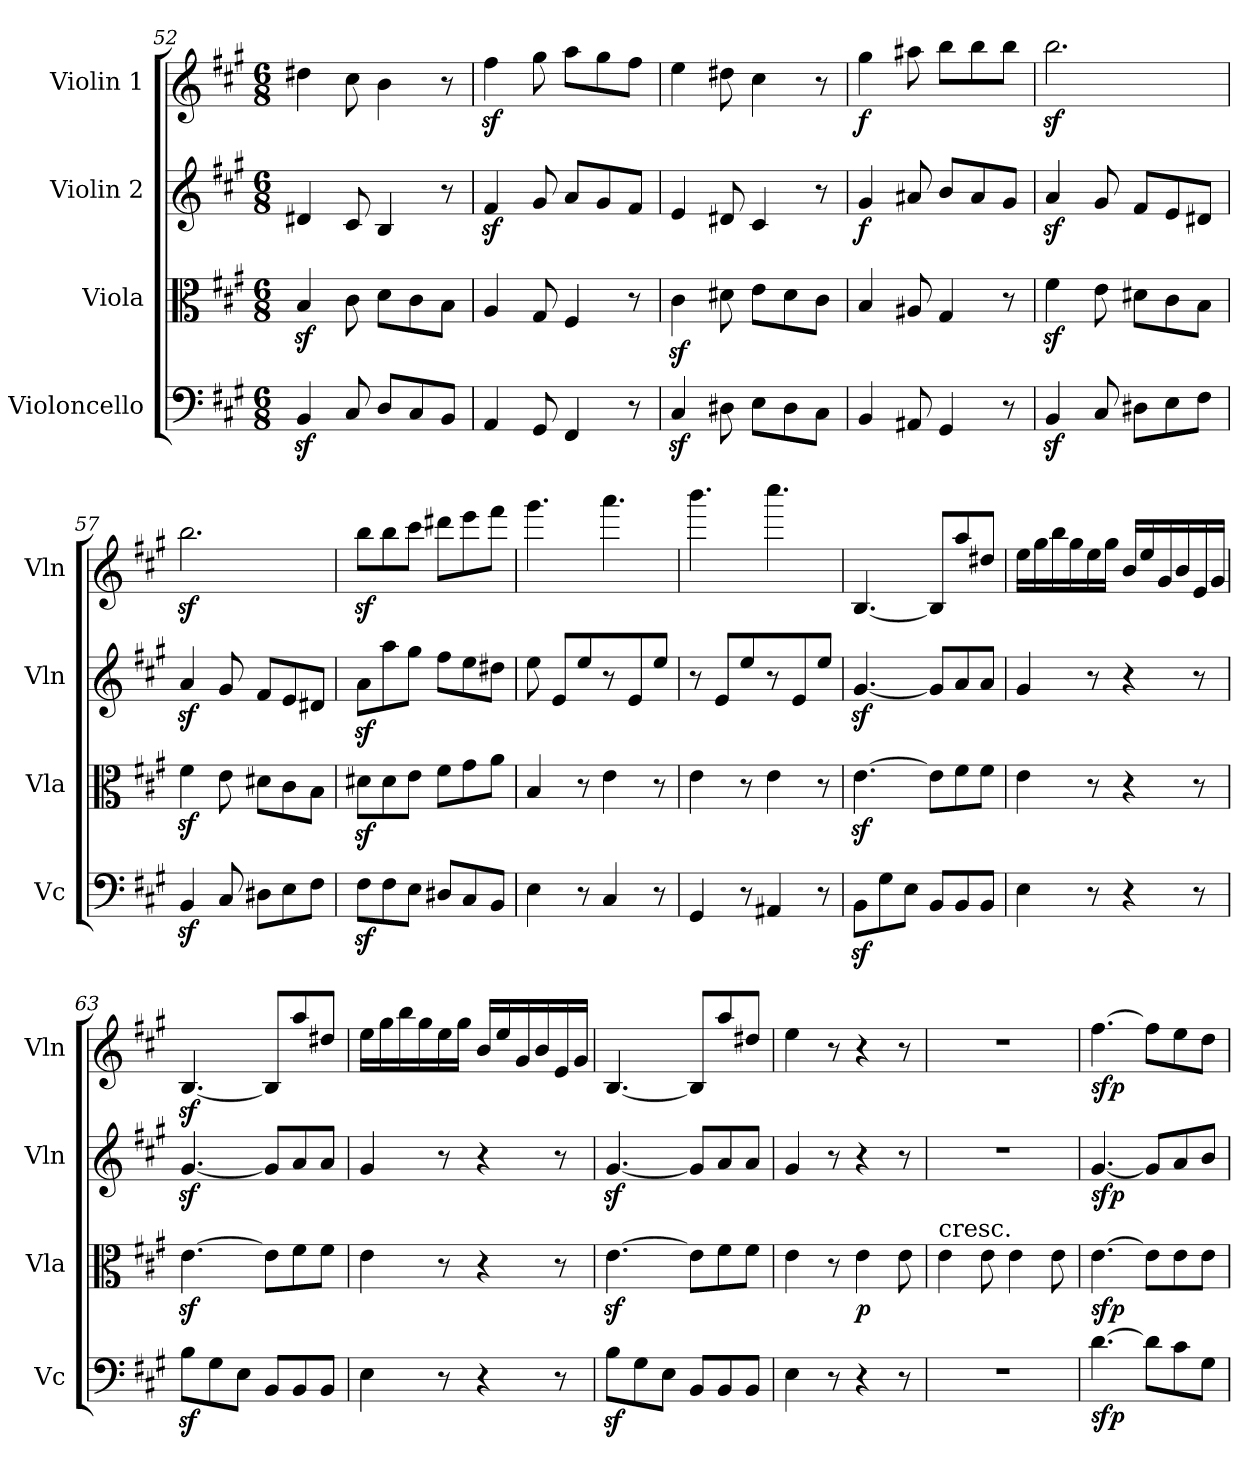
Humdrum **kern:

**kern	**dynam	**kern	**dynam	**kern	**dynam	**kern	**dynam
*part4	*part4	*part3	*part3	*part2	*part2	*part1	*part1
*staff4	*staff4	*staff3	*staff3	*staff2	*staff2	*staff1	*staff1
*I"Violoncello	*	*I"Viola	*	*I"Violin 2	*	*I"Violin 1	*
*I'Vc	*	*I'Vla	*	*I'Vln	*	*I'Vln	*
!!LO:LB:g=z
*clefF4	*	*clefC3	*	*clefG2	*	*clefG2	*
*k[f#c#g#]	*	*k[f#c#g#]	*	*k[f#c#g#]	*	*k[f#c#g#]	*
*A:	*	*A:	*	*A:	*	*A:	*
*M6/8	*	*M6/8	*	*M6/8	*	*M6/8	*
=52	=52	=52	=52	=52	=52	=52	=52
4BBz</	.	4Bz</	.	4d#X/	.	4dd#X\	.
8C#/	.	8c#\	.	8c#/	.	8cc#\	.
8D/L	.	8d\L	.	4B/	.	4b\	.
8C#/	.	8c#\	.	.	.	.	.
8BB/J	.	8B\J	.	8r	.	8r	.
!!LO:PB:g=z
=53	=53	=53	=53	=53	=53	=53	=53
4AA/	.	4A/	.	4f#z</	.	4ff#z<\	.
8GG#/	.	8G#/	.	8g#/	.	8gg#\	.
4FF#/	.	4F#/	.	8a/L	.	8aa\L	.
.	.	.	.	8g#/	.	8gg#\	.
8r	.	8r	.	8f#/J	.	8ff#\J	.
=54	=54	=54	=54	=54	=54	=54	=54
4C#z</	.	4c#z<\	.	4e/	.	4ee\	.
8D#X\	.	8d#X\	.	8d#X/	.	8dd#X\	.
8E\L	.	8e\L	.	4c#/	.	4cc#\	.
8D#\	.	8d#\	.	.	.	.	.
8C#\J	.	8c#\J	.	8r	.	8r	.
=55	=55	=55	=55	=55	=55	=55	=55
!	!	!	!	!	!LO:DY:b	!	!LO:DY:b
4BB/	.	4B/	.	4g#/	f	4gg#\	f
8AA#X/	.	8A#X/	.	8a#X/	.	8aa#X\	.
4GG#/	.	4G#/	.	8b/L	.	8bb\L	.
.	.	.	.	8a#/	.	8bb\	.
8r	.	8r	.	8g#/J	.	8bb\J	.
=56	=56	=56	=56	=56	=56	=56	=56
4BBz</	.	4f#z<\	.	4az</	.	2.bbz<\	.
8C#/	.	8e\	.	8g#/	.	.	.
8D#X\L	.	8d#X\L	.	8f#/L	.	.	.
8E\	.	8c#\	.	8e/	.	.	.
8F#\J	.	8B\J	.	8d#X/J	.	.	.
=57	=57	=57	=57	=57	=57	=57	=57
4BBz</	.	4f#z<\	.	4az</	.	2.bbz<\	.
8C#/	.	8e\	.	8g#/	.	.	.
8D#X\L	.	8d#X\L	.	8f#/L	.	.	.
8E\	.	8c#\	.	8e/	.	.	.
8F#\J	.	8B\J	.	8d#X/J	.	.	.
!!LO:LB:g=z
=58	=58	=58	=58	=58	=58	=58	=58
8F#z<\L	.	8d#Xz<\L	.	8az<\L	.	8bbz<\L	.
8F#\	.	8d#\	.	8aa\	.	8bb\	.
8E\J	.	8e\J	.	8gg#\J	.	8ccc#\J	.
8D#X/L	.	8f#\L	.	8ff#\L	.	8ddd#X\L	.
8C#/	.	8g#\	.	8ee\	.	8eee\	.
8BB/J	.	8a\J	.	8dd#X\J	.	8fff#\J	.
=59	=59	=59	=59	=59	=59	=59	=59
4E\	.	4B/	.	8ee\	.	4.ggg#\	.
.	.	.	.	8e/L	.	.	.
8r	.	8r	.	8ee/	.	.	.
4C#/	.	4e\	.	8r	.	4.aaa\	.
.	.	.	.	8e/	.	.	.
8r	.	8r	.	8ee/J	.	.	.
=60	=60	=60	=60	=60	=60	=60	=60
4GG#/	.	4e\	.	8r	.	4.bbb\	.
.	.	.	.	8e/L	.	.	.
8r	.	8r	.	8ee/	.	.	.
4AA#X/	.	4e\	.	8r	.	4.cccc#\	.
.	.	.	.	8e/	.	.	.
8r	.	8r	.	8ee/J	.	.	.
=61	=61	=61	=61	=61	=61	=61	=61
8BBz<\L	.	[4.ez<\	.	[4.g#z</	.	[4.B/	.
8G#\	.	.	.	.	.	.	.
8E\J	.	.	.	.	.	.	.
8BB/L	.	8e\L]	.	8g#/L]	.	8B/L]	.
8BB/	.	8f#\	.	8a/	.	8aa/	.
8BB/J	.	8f#\J	.	8a/J	.	8dd#X/J	.
!!LO:PB:g=z
=62	=62	=62	=62	=62	=62	=62	=62
4E\	.	4e\	.	4g#/	.	16ee\LL	.
.	.	.	.	.	.	16gg#\	.
.	.	.	.	.	.	16bb\	.
.	.	.	.	.	.	16gg#\	.
8r	.	8r	.	8r	.	16ee\	.
.	.	.	.	.	.	16gg#\JJ	.
4r	.	4r	.	4r	.	16b/LL	.
.	.	.	.	.	.	16ee/	.
.	.	.	.	.	.	16g#/	.
.	.	.	.	.	.	16b/	.
8r	.	8r	.	8r	.	16e/	.
.	.	.	.	.	.	16g#/JJ	.
=63	=63	=63	=63	=63	=63	=63	=63
8Bz<\L	.	[4.ez<\	.	[4.g#z</	.	[4.Bz</	.
8G#\	.	.	.	.	.	.	.
8E\J	.	.	.	.	.	.	.
8BB/L	.	8e\L]	.	8g#/L]	.	8B/L]	.
8BB/	.	8f#\	.	8a/	.	8aa/	.
8BB/J	.	8f#\J	.	8a/J	.	8dd#X/J	.
=64	=64	=64	=64	=64	=64	=64	=64
4E\	.	4e\	.	4g#/	.	16ee\LL	.
.	.	.	.	.	.	16gg#\	.
.	.	.	.	.	.	16bb\	.
.	.	.	.	.	.	16gg#\	.
8r	.	8r	.	8r	.	16ee\	.
.	.	.	.	.	.	16gg#\JJ	.
4r	.	4r	.	4r	.	16b/LL	.
.	.	.	.	.	.	16ee/	.
.	.	.	.	.	.	16g#/	.
.	.	.	.	.	.	16b/	.
8r	.	8r	.	8r	.	16e/	.
.	.	.	.	.	.	16g#/JJ	.
!!LO:LB:g=z
=65	=65	=65	=65	=65	=65	=65	=65
8Bz<\L	.	[4.ez<\	.	[4.g#z</	.	[4.B/	.
8G#\	.	.	.	.	.	.	.
8E\J	.	.	.	.	.	.	.
8BB/L	.	8e\L]	.	8g#/L]	.	8B/L]	.
8BB/	.	8f#\	.	8a/	.	8aa/	.
8BB/J	.	8f#\J	.	8a/J	.	8dd#X/J	.
!!LO:PB:g=z
=66	=66	=66	=66	=66	=66	=66	=66
4E\	.	4e\	.	4g#/	.	4ee\	.
8r	.	8r	.	8r	.	8r	.
!	!	!	!LO:DY:b	!	!	!	!
4r	.	4e\	p	4r	.	4r	.
8r	.	8e\	.	8r	.	8r	.
=67	=67	=67	=67	=67	=67	=67	=67
!	!	!LO:TX:a:t=cresc.	!	!	!	!	!
2.r	.	4e\	.	2.r	.	2.r	.
.	.	8e\	.	.	.	.	.
.	.	4e\	.	.	.	.	.
.	.	8e\	.	.	.	.	.
=68	=68	=68	=68	=68	=68	=68	=68
!	!LO:DY:b	!	!LO:DY:b	!	!LO:DY:b	!	!LO:DY:b
[4.d\	sfp	[4.e\	sfp	[4.g#/	sfp	[4.ff#\	sfp
8d\L]	.	8e\L]	.	8g#/L]	.	8ff#\L]	.
8c#\	.	8e\	.	8a/	.	8ee\	.
8G#\J	.	8e\J	.	8b/J	.	8dd\J	.
=	=	=	=	=	=	=	=
*-	*-	*-	*-	*-	*-	*-	*-
